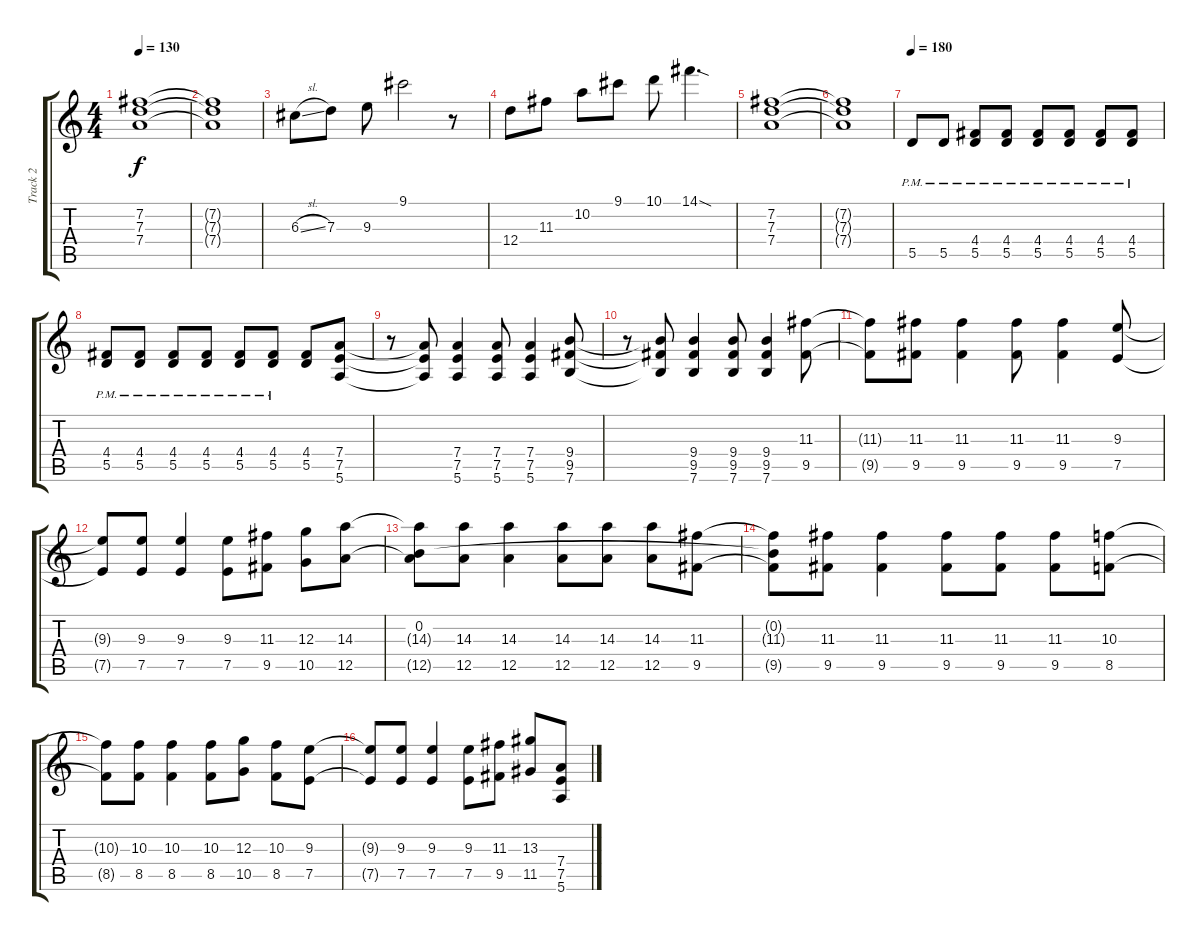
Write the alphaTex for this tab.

\track ("Track 2" "Track 2") {instrument overdrivenguitar}
\staff {score tabs}
\tuning (E4 B3 G3 D3 A2 E2) {hide}
\ts (4 4)
\tempo 130
\clef g2
\ks c
(7.2 7.3 7.4).1{dy f} |
(7.2{t} 7.3{t} 7.4{t}).1 |
6.3{sl}.8 7.3.8 9.3.8 9.1.2 r.8 |
12.4.8 11.3.8 10.2.8 9.1.8 10.1.8 14.1{sod}.4{d} |
(7.2 7.3 7.4).1 |
(7.2{t} 7.3{t} 7.4{t}).1 |
\tempo 180
5.5{pm}.8 5.5{pm}.8 (4.4{pm} 5.5{pm}).8 (4.4{pm} 5.5{pm}).8 (4.4{pm} 5.5{pm}).8 (4.4{pm} 5.5{pm}).8 (4.4{pm} 5.5{pm}).8 (4.4{pm} 5.5{pm}).8 |
(4.4{pm} 5.5{pm}).8 (4.4{pm} 5.5{pm}).8 (4.4{pm} 5.5{pm}).8 (4.4{pm} 5.5{pm}).8 (4.4{pm} 5.5{pm}).8 (4.4{pm} 5.5{pm}).8 (4.4 5.5).8 (7.4 7.5 5.6).8 |
r.8 (7.4{t} 7.5{t} 5.6{t}).8 (7.4 7.5 5.6).4 (7.4 7.5 5.6).8 (7.4 7.5 5.6).4 (9.4 9.5 7.6).8 |
r.8 (9.4{t} 9.5{t} 7.6{t}).8 (9.4 9.5 7.6).4 (9.4 9.5 7.6).8 (9.4 9.5 7.6).4 (11.3 9.5).8 |
(11.3{t} 9.5{t}).8 (11.3 9.5).8 (11.3 9.5).4 (11.3 9.5).8 (11.3 9.5).4 (9.3 7.5).8 |
(9.3{t} 7.5{t}).8 (9.3 7.5).8 (9.3 7.5).4 (9.3 7.5).8 (11.3 9.5).8 (12.3 10.5).8 (14.3 12.5).8 |
(0.2 14.3{t} 12.5{t}).8 (14.3 12.5).8 (14.3 12.5).4 (14.3 12.5).8 (14.3 12.5).8 (14.3 12.5).8 (11.3 9.5).8 |
(0.2{t} 11.3{t} 9.5{t}).8 (11.3 9.5).8 (11.3 9.5).4 (11.3 9.5).8 (11.3 9.5).8 (11.3 9.5).8 (10.3 8.5).8 |
(10.3{t} 8.5{t}).8 (10.3 8.5).8 (10.3 8.5).4 (10.3 8.5).8 (12.3 10.5).8 (10.3 8.5).8 (9.3 7.5).8 |
(9.3{t} 7.5{t}).8 (9.3 7.5).8 (9.3 7.5).4 (9.3 7.5).8 (11.3 9.5).8 (13.3 11.5).8 (7.4 7.5 5.6).8
